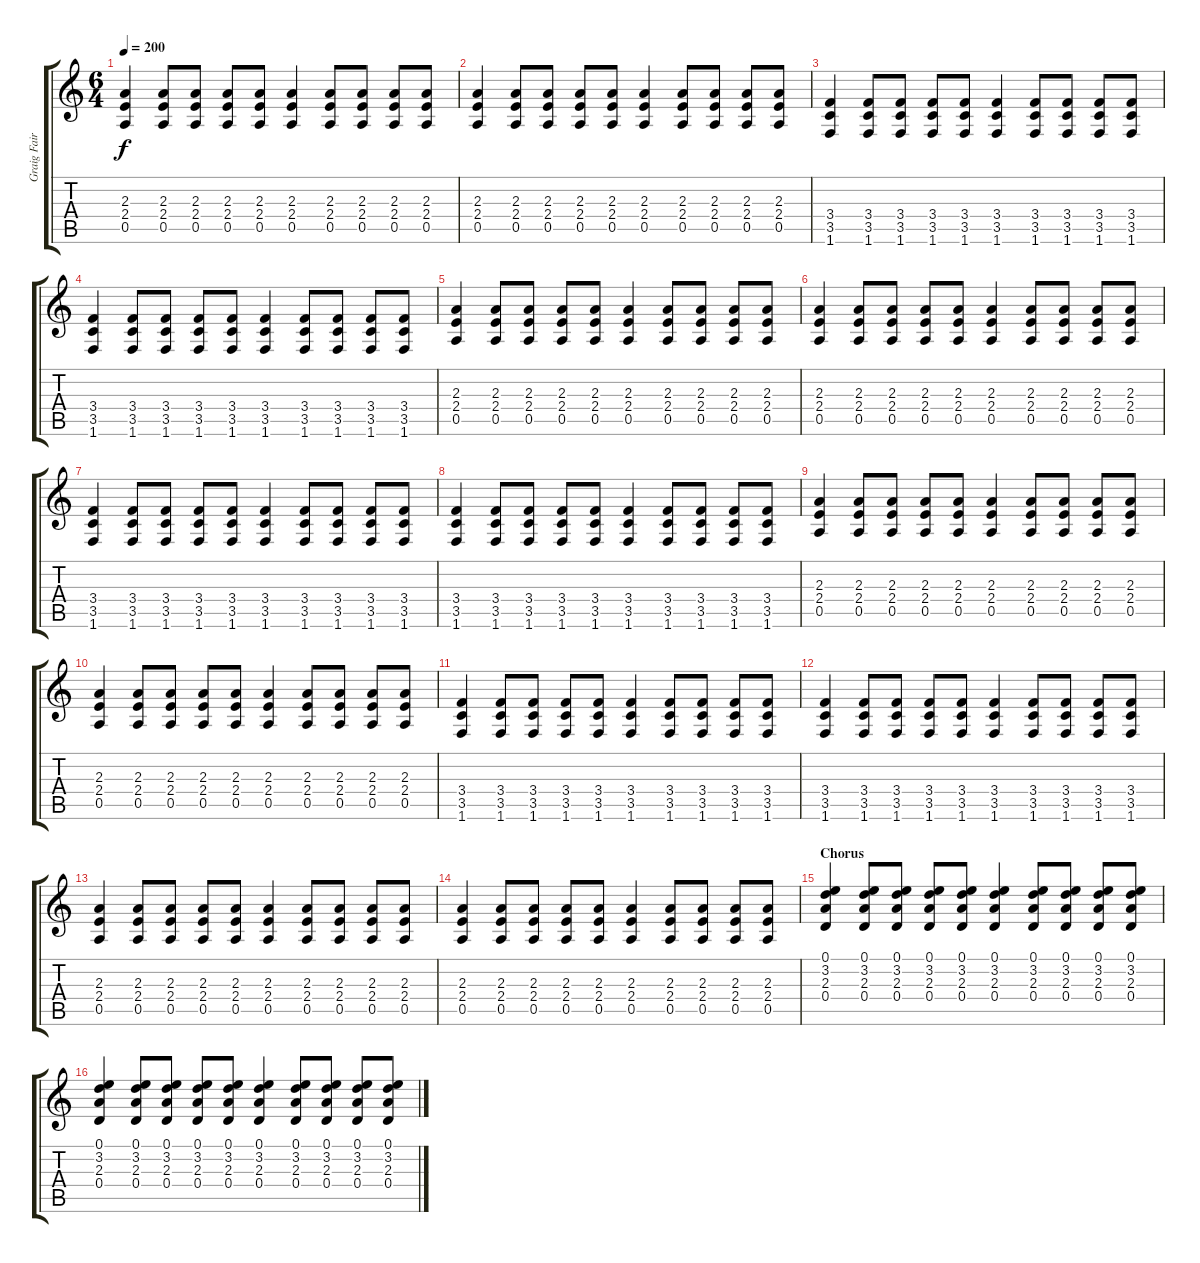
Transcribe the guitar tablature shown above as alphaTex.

\track ("Graig Fairbaugh - Guitar 2" "Graig Fair") {instrument acousticguitarsteel}
\staff {score tabs}
\tuning (E4 B3 G3 D3 A2 E2) {hide}
\ts (6 4)
\tempo 200
\clef g2
\ks c
(2.3 2.4 0.5).4{dy f} (2.3 2.4 0.5).8 (2.3 2.4 0.5).8 (2.3 2.4 0.5).8 (2.3 2.4 0.5).8 (2.3 2.4 0.5).4 (2.3 2.4 0.5).8 (2.3 2.4 0.5).8 (2.3 2.4 0.5).8 (2.3 2.4 0.5).8 |
(2.3 2.4 0.5).4 (2.3 2.4 0.5).8 (2.3 2.4 0.5).8 (2.3 2.4 0.5).8 (2.3 2.4 0.5).8 (2.3 2.4 0.5).4 (2.3 2.4 0.5).8 (2.3 2.4 0.5).8 (2.3 2.4 0.5).8 (2.3 2.4 0.5).8 |
(3.4 3.5 1.6).4 (3.4 3.5 1.6).8 (3.4 3.5 1.6).8 (3.4 3.5 1.6).8 (3.4 3.5 1.6).8 (3.4 3.5 1.6).4 (3.4 3.5 1.6).8 (3.4 3.5 1.6).8 (3.4 3.5 1.6).8 (3.4 3.5 1.6).8 |
(3.4 3.5 1.6).4 (3.4 3.5 1.6).8 (3.4 3.5 1.6).8 (3.4 3.5 1.6).8 (3.4 3.5 1.6).8 (3.4 3.5 1.6).4 (3.4 3.5 1.6).8 (3.4 3.5 1.6).8 (3.4 3.5 1.6).8 (3.4 3.5 1.6).8 |
(2.3 2.4 0.5).4 (2.3 2.4 0.5).8 (2.3 2.4 0.5).8 (2.3 2.4 0.5).8 (2.3 2.4 0.5).8 (2.3 2.4 0.5).4 (2.3 2.4 0.5).8 (2.3 2.4 0.5).8 (2.3 2.4 0.5).8 (2.3 2.4 0.5).8 |
(2.3 2.4 0.5).4 (2.3 2.4 0.5).8 (2.3 2.4 0.5).8 (2.3 2.4 0.5).8 (2.3 2.4 0.5).8 (2.3 2.4 0.5).4 (2.3 2.4 0.5).8 (2.3 2.4 0.5).8 (2.3 2.4 0.5).8 (2.3 2.4 0.5).8 |
(3.4 3.5 1.6).4 (3.4 3.5 1.6).8 (3.4 3.5 1.6).8 (3.4 3.5 1.6).8 (3.4 3.5 1.6).8 (3.4 3.5 1.6).4 (3.4 3.5 1.6).8 (3.4 3.5 1.6).8 (3.4 3.5 1.6).8 (3.4 3.5 1.6).8 |
(3.4 3.5 1.6).4 (3.4 3.5 1.6).8 (3.4 3.5 1.6).8 (3.4 3.5 1.6).8 (3.4 3.5 1.6).8 (3.4 3.5 1.6).4 (3.4 3.5 1.6).8 (3.4 3.5 1.6).8 (3.4 3.5 1.6).8 (3.4 3.5 1.6).8 |
(2.3 2.4 0.5).4 (2.3 2.4 0.5).8 (2.3 2.4 0.5).8 (2.3 2.4 0.5).8 (2.3 2.4 0.5).8 (2.3 2.4 0.5).4 (2.3 2.4 0.5).8 (2.3 2.4 0.5).8 (2.3 2.4 0.5).8 (2.3 2.4 0.5).8 |
(2.3 2.4 0.5).4 (2.3 2.4 0.5).8 (2.3 2.4 0.5).8 (2.3 2.4 0.5).8 (2.3 2.4 0.5).8 (2.3 2.4 0.5).4 (2.3 2.4 0.5).8 (2.3 2.4 0.5).8 (2.3 2.4 0.5).8 (2.3 2.4 0.5).8 |
(3.4 3.5 1.6).4 (3.4 3.5 1.6).8 (3.4 3.5 1.6).8 (3.4 3.5 1.6).8 (3.4 3.5 1.6).8 (3.4 3.5 1.6).4 (3.4 3.5 1.6).8 (3.4 3.5 1.6).8 (3.4 3.5 1.6).8 (3.4 3.5 1.6).8 |
(3.4 3.5 1.6).4 (3.4 3.5 1.6).8 (3.4 3.5 1.6).8 (3.4 3.5 1.6).8 (3.4 3.5 1.6).8 (3.4 3.5 1.6).4 (3.4 3.5 1.6).8 (3.4 3.5 1.6).8 (3.4 3.5 1.6).8 (3.4 3.5 1.6).8 |
(2.3 2.4 0.5).4 (2.3 2.4 0.5).8 (2.3 2.4 0.5).8 (2.3 2.4 0.5).8 (2.3 2.4 0.5).8 (2.3 2.4 0.5).4 (2.3 2.4 0.5).8 (2.3 2.4 0.5).8 (2.3 2.4 0.5).8 (2.3 2.4 0.5).8 |
(2.3 2.4 0.5).4 (2.3 2.4 0.5).8 (2.3 2.4 0.5).8 (2.3 2.4 0.5).8 (2.3 2.4 0.5).8 (2.3 2.4 0.5).4 (2.3 2.4 0.5).8 (2.3 2.4 0.5).8 (2.3 2.4 0.5).8 (2.3 2.4 0.5).8 |
\section ("" "Chorus")
(0.1 3.2 2.3 0.4).4{volume 13} (0.1 3.2 2.3 0.4).8 (0.1 3.2 2.3 0.4).8 (0.1 3.2 2.3 0.4).8 (0.1 3.2 2.3 0.4).8 (0.1 3.2 2.3 0.4).4 (0.1 3.2 2.3 0.4).8 (0.1 3.2 2.3 0.4).8 (0.1 3.2 2.3 0.4).8 (0.1 3.2 2.3 0.4).8 |
(0.1 3.2 2.3 0.4).4 (0.1 3.2 2.3 0.4).8 (0.1 3.2 2.3 0.4).8 (0.1 3.2 2.3 0.4).8 (0.1 3.2 2.3 0.4).8 (0.1 3.2 2.3 0.4).4 (0.1 3.2 2.3 0.4).8 (0.1 3.2 2.3 0.4).8 (0.1 3.2 2.3 0.4).8 (0.1 3.2 2.3 0.4).8
